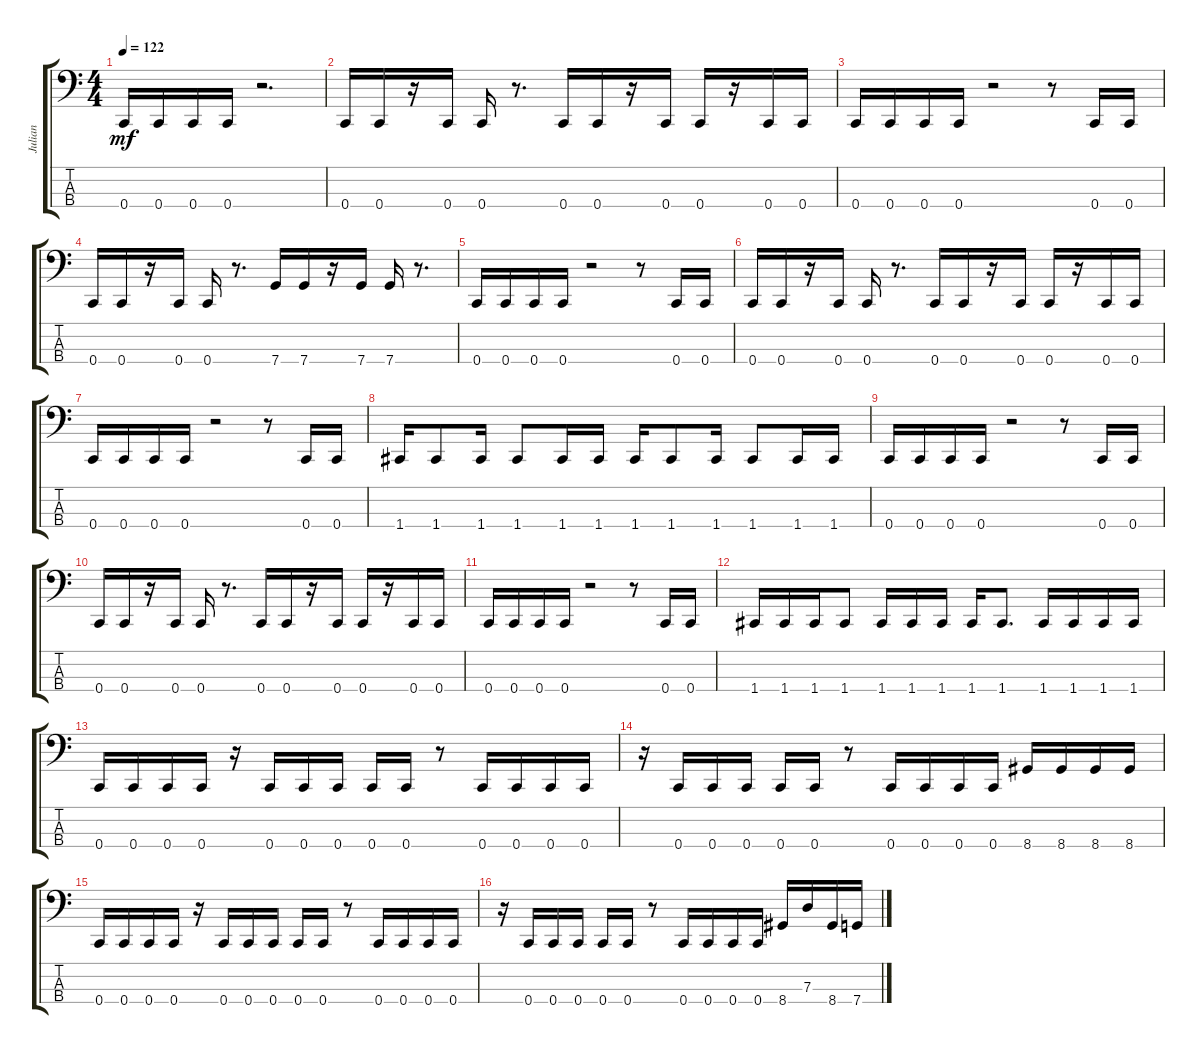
\track ("Julian" "Julian") {instrument electricbasspick}
\staff {score tabs}
\tuning (F2 C2 G1 C1) {hide}
\ts (4 4)
\tempo 122
\clef f4
\ks c
0.4.16{dy mf} 0.4.16 0.4.16 0.4.16 r.2{d} |
0.4.16 0.4.16 r.16 0.4.16 0.4.16 r.8{d} 0.4.16 0.4.16 r.16 0.4.16 0.4.16 r.16 0.4.16 0.4.16 |
0.4.16 0.4.16 0.4.16 0.4.16 r.2 r.8 0.4.16 0.4.16 |
0.4.16 0.4.16 r.16 0.4.16 0.4.16 r.8{d} 7.4.16 7.4.16 r.16 7.4.16 7.4.16 r.8{d} |
0.4.16 0.4.16 0.4.16 0.4.16 r.2 r.8 0.4.16 0.4.16 |
0.4.16 0.4.16 r.16 0.4.16 0.4.16 r.8{d} 0.4.16 0.4.16 r.16 0.4.16 0.4.16 r.16 0.4.16 0.4.16 |
0.4.16 0.4.16 0.4.16 0.4.16 r.2 r.8 0.4.16 0.4.16 |
1.4.16 1.4.8 1.4.16 1.4.8 1.4.16 1.4.16 1.4.16 1.4.8 1.4.16 1.4.8 1.4.16 1.4.16 |
0.4.16 0.4.16 0.4.16 0.4.16 r.2 r.8 0.4.16 0.4.16 |
0.4.16 0.4.16 r.16 0.4.16 0.4.16 r.8{d} 0.4.16 0.4.16 r.16 0.4.16 0.4.16 r.16 0.4.16 0.4.16 |
0.4.16 0.4.16 0.4.16 0.4.16 r.2 r.8 0.4.16 0.4.16 |
1.4.16 1.4.16 1.4.16 1.4.8 1.4.16 1.4.16 1.4.16 1.4.16 1.4.8{d} 1.4.16 1.4.16 1.4.16 1.4.16 |
0.4.16 0.4.16 0.4.16 0.4.16 r.16 0.4.16 0.4.16 0.4.16 0.4.16 0.4.16 r.8 0.4.16 0.4.16 0.4.16 0.4.16 |
r.16 0.4.16 0.4.16 0.4.16 0.4.16 0.4.16 r.8 0.4.16 0.4.16 0.4.16 0.4.16 8.4.16 8.4.16 8.4.16 8.4.16 |
0.4.16 0.4.16 0.4.16 0.4.16 r.16 0.4.16 0.4.16 0.4.16 0.4.16 0.4.16 r.8 0.4.16 0.4.16 0.4.16 0.4.16 |
r.16 0.4.16 0.4.16 0.4.16 0.4.16 0.4.16 r.8 0.4.16 0.4.16 0.4.16 0.4.16 8.4.16 7.3.16 8.4.16 7.4.16
